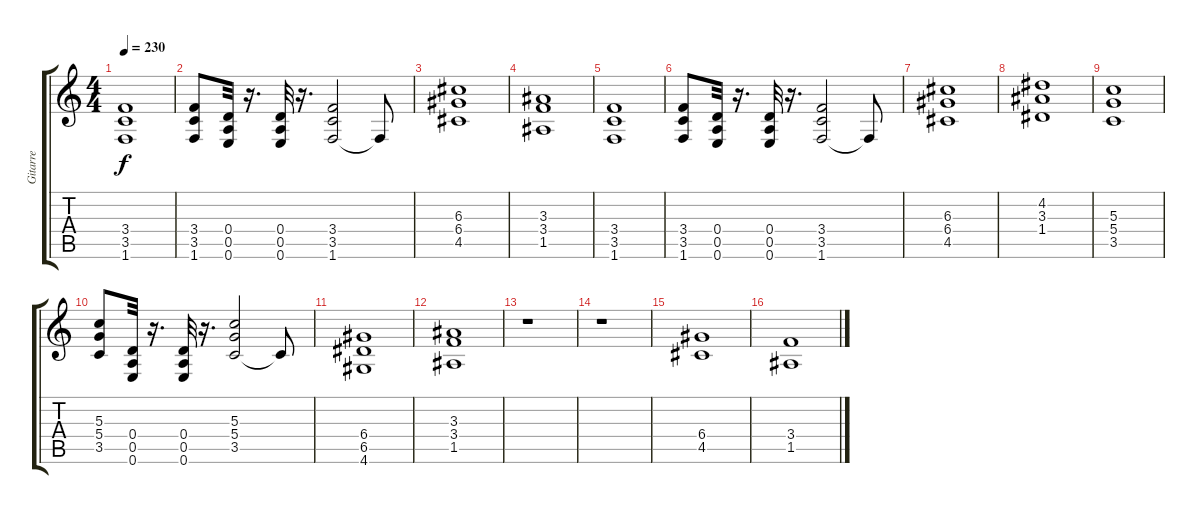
\track ("Gitarre" "Gitarre") {instrument distortionguitar}
\staff {score tabs}
\tuning (E4 B3 G3 D3 A2 E2) {hide}
\ts (4 4)
\tempo 230
\clef g2
\ks c
(3.4 3.5 1.6).1{dy f} |
(3.4 3.5 1.6).8 (0.4 0.5 0.6).32 r.16{d} (0.4 0.5 0.6).32 r.16{d} (3.4 3.5 1.6).2 1.6{t}.8 |
(6.3 6.4 4.5).1 |
(3.3 3.4 1.5).1 |
(3.4 3.5 1.6).1 |
(3.4 3.5 1.6).8 (0.4 0.5 0.6).32 r.16{d} (0.4 0.5 0.6).32 r.16{d} (3.4 3.5 1.6).2 1.6{t}.8 |
(6.3 6.4 4.5).1 |
(4.2 3.3 1.4).1 |
(5.3 5.4 3.5).1 |
(5.3 5.4 3.5).8 (0.4 0.5 0.6).32 r.16{d} (0.4 0.5 0.6).32 r.16{d} (5.3 5.4 3.5).2 3.5{t}.8 |
(6.4 6.5 4.6).1 |
(3.3 3.4 1.5).1 |
r.1 |
r.1 |
(6.4 4.5).1 |
(3.4 1.5).1
